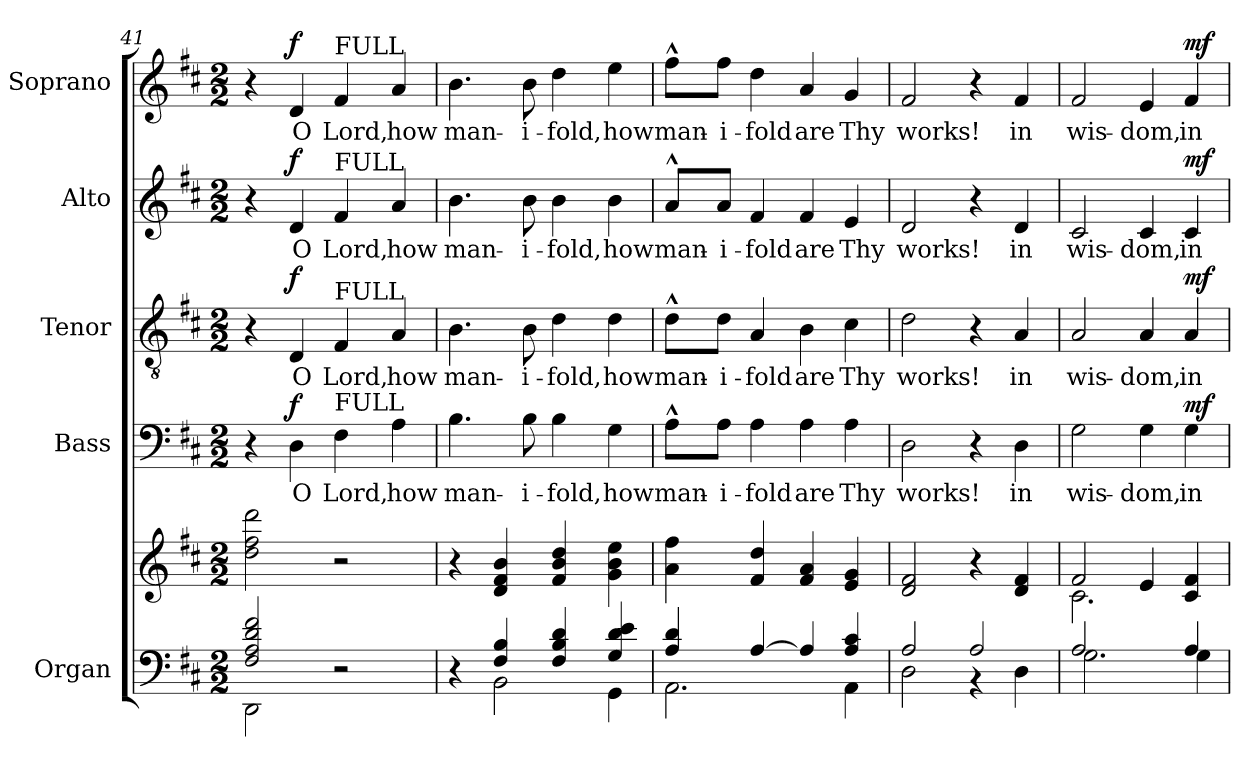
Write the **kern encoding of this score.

**kern	**kern	**kern	**text	**dynam	**kern	**text	**dynam	**kern	**text	**dynam	**kern	**text	**dynam
*part5	*part5	*part4	*part4	*part4	*part3	*part3	*part3	*part2	*part2	*part2	*part1	*part1	*part1
*staff6	*staff5	*staff4	*staff4	*staff4	*staff3	*staff3	*staff3	*staff2	*staff2	*staff2	*staff1	*staff1	*staff1
*I"Organ	*	*I"Bass	*	*	*I"Tenor	*	*	*I"Alto	*	*	*I"Soprano	*	*
*I'Org.	*	*I'B.	*	*	*I'T.	*	*	*I'A.	*	*	*I'S.	*	*
*clefF4	*clefG2	*clefF4	*	*	*clefGv2	*	*	*clefG2	*	*	*clefG2	*	*
*	*	*	*	*	*ITrd7c12	*	*	*	*	*	*	*	*
*k[f#c#]	*k[f#c#]	*k[f#c#]	*	*	*k[f#c#]	*	*	*k[f#c#]	*	*	*k[f#c#]	*	*
*D:	*D:	*D:	*	*	*D:	*	*	*D:	*	*	*D:	*	*
*M2/2	*M2/2	*M2/2	*	*	*M2/2	*	*	*M2/2	*	*	*M2/2	*	*
=41	=41	=41	=41	=41	=41	=41	=41	=41	=41	=41	=41	=41	=41
*^	*	*	*	*	*	*	*	*	*	*	*	*	*
*	*^	*	*	*	*	*	*	*	*	*	*	*	*	*
2F#i/ 2Ai 2di 2f#i	2ryy	2DDi\	2ddi\ 2ff#i 2dddi	4r	.	.	4r	.	.	4r	.	.	4r	.	.
!	!	!	!	!	!LO:LY:b:color=#000000	!	!	!	!	!	!	!	!	!	!
!	!	!	!	!	!	!	!	!LO:LY:b:color=#000000	!	!	!	!	!	!	!
!	!	!	!	!	!	!	!	!	!	!	!LO:LY:b:color=#000000	!	!	!	!
!	!	!	!	!	!	!	!	!	!	!	!	!	!	!LO:LY:b:color=#000000	!
.	.	.	.	4Di\	O	f	4DDi/	O	f	4di/	O	f	4di/	O	f
!	!	!	!	!	!LO:LY:b:color=#000000	!	!	!	!	!	!	!	!	!	!
!	!	!	!	!	!	!	!	!LO:LY:b:color=#000000	!	!	!	!	!	!	!
!	!	!	!	!	!	!	!	!	!	!	!LO:LY:b:color=#000000	!	!	!	!
!	!	!	!	!	!	!	!	!	!	!	!	!	!LO:TX:a:t=FULL	!	!
!	!	!	!	!	!	!	!	!	!	!LO:TX:a:t=FULL	!	!	!	!	!
!	!	!	!	!	!	!	!LO:TX:a:t=FULL	!	!	!	!	!	!	!	!
!	!	!	!	!LO:TX:a:t=FULL	!	!	!	!	!	!	!	!	!	!	!
!	!	!	!	!	!	!	!	!	!	!	!	!	!	!LO:LY:b:color=#000000	!
2r	2ryy	2ryy	2r	4F#i\	Lord,	.	4FF#i/	Lord,	.	4f#i/	Lord,	.	4f#i/	Lord,	.
!	!	!	!	!	!LO:LY:b:color=#000000	!	!	!	!	!	!	!	!	!	!
!	!	!	!	!	!	!	!	!LO:LY:b:color=#000000	!	!	!	!	!	!	!
!	!	!	!	!	!	!	!	!	!	!	!LO:LY:b:color=#000000	!	!	!	!
!	!	!	!	!	!	!	!	!	!	!	!	!	!	!LO:LY:b:color=#000000	!
.	.	.	.	4Ai\	how	.	4AAi/	how	.	4ai/	how	.	4ai/	how	.
*	*v	*v	*	*	*	*	*	*	*	*	*	*	*	*	*
=42	=42	=42	=42	=42	=42	=42	=42	=42	=42	=42	=42	=42	=42	=42
!	!	!	!	!LO:LY:b:color=#000000	!	!	!	!	!	!	!	!	!	!
!	!	!	!	!	!	!	!LO:LY:b:color=#000000	!	!	!	!	!	!	!
!	!	!	!	!	!	!	!	!	!	!LO:LY:b:color=#000000	!	!	!	!
!	!	!	!	!	!	!	!	!	!	!	!	!	!LO:LY:b:color=#000000	!
4r	4ryy	4r	4.Bi\	man-	.	4.BBi\	man-	.	4.bi\	man-	.	4.bi\	man-	.
4F#i/ 4Bi	2BBi\	4di/ 4f#i 4bi	.	.	.	.	.	.	.	.	.	.	.	.
!	!	!	!	!LO:LY:b:color=#000000	!	!	!	!	!	!	!	!	!	!
!	!	!	!	!	!	!	!LO:LY:b:color=#000000	!	!	!	!	!	!	!
!	!	!	!	!	!	!	!	!	!	!LO:LY:b:color=#000000	!	!	!	!
!	!	!	!	!	!	!	!	!	!	!	!	!	!LO:LY:b:color=#000000	!
.	.	.	8Bi\	-i-	.	8BBi\	-i-	.	8bi\	-i-	.	8bi\	-i-	.
!	!	!	!	!LO:LY:b:color=#000000	!	!	!	!	!	!	!	!	!	!
!	!	!	!	!	!	!	!LO:LY:b:color=#000000	!	!	!	!	!	!	!
!	!	!	!	!	!	!	!	!	!	!LO:LY:b:color=#000000	!	!	!	!
!	!	!	!	!	!	!	!	!	!	!	!	!	!LO:LY:b:color=#000000	!
4F#i/ 4Bi 4di	.	4f#i/ 4bi 4ddi	4Bi\	-fold,	.	4Di\	-fold,	.	4bi\	-fold,	.	4ddi\	-fold,	.
!	!	!	!	!LO:LY:b:color=#000000	!	!	!	!	!	!	!	!	!	!
!	!	!	!	!	!	!	!LO:LY:b:color=#000000	!	!	!	!	!	!	!
!	!	!	!	!	!	!	!	!	!	!LO:LY:b:color=#000000	!	!	!	!
!	!	!	!	!	!	!	!	!	!	!	!	!	!LO:LY:b:color=#000000	!
4Gi/ 4di 4ei	4GGi\	4gi\ 4bi 4eei	4Gi\	how	.	4Di\	how	.	4bi\	how	.	4eei\	how	.
=43	=43	=43	=43	=43	=43	=43	=43	=43	=43	=43	=43	=43	=43	=43
!	!	!	!	!LO:LY:b:color=#000000	!	!	!	!	!	!	!	!	!	!
!	!	!	!	!	!	!	!LO:LY:b:color=#000000	!	!	!	!	!	!	!
!	!	!	!	!	!	!	!	!	!	!LO:LY:b:color=#000000	!	!	!	!
!	!	!	!	!	!	!	!	!	!	!	!	!	!LO:LY:b:color=#000000	!
4Ai/ 4di	2.AAi\	4ai\ 4ff#i	8A^^i\L	man-	.	8D^^i\L	man-	.	8a^^i/L	man-	.	8ff#^^i\L	man-	.
!	!	!	!	!LO:LY:b:color=#000000	!	!	!	!	!	!	!	!	!	!
!	!	!	!	!	!	!	!LO:LY:b:color=#000000	!	!	!	!	!	!	!
!	!	!	!	!	!	!	!	!	!	!LO:LY:b:color=#000000	!	!	!	!
!	!	!	!	!	!	!	!	!	!	!	!	!	!LO:LY:b:color=#000000	!
.	.	.	8Ai\J	-i-	.	8Di\J	-i-	.	8ai/J	-i-	.	8ff#i\J	-i-	.
!	!	!	!	!LO:LY:b:color=#000000	!	!	!	!	!	!	!	!	!	!
!	!	!	!	!	!	!	!LO:LY:b:color=#000000	!	!	!	!	!	!	!
!	!	!	!	!	!	!	!	!	!	!LO:LY:b:color=#000000	!	!	!	!
!	!	!	!	!	!	!	!	!	!	!	!	!	!LO:LY:b:color=#000000	!
[>4Ai/	.	4f#i/ 4ddi	4Ai\	-fold	.	4AAi/	-fold	.	4f#i/	-fold	.	4ddi\	-fold	.
!	!	!	!	!LO:LY:b:color=#000000	!	!	!	!	!	!	!	!	!	!
!	!	!	!	!	!	!	!LO:LY:b:color=#000000	!	!	!	!	!	!	!
!	!	!	!	!	!	!	!	!	!	!LO:LY:b:color=#000000	!	!	!	!
!	!	!	!	!	!	!	!	!	!	!	!	!	!LO:LY:b:color=#000000	!
4Ai/]	.	4f#i/ 4ai	4Ai\	are	.	4BBi\	are	.	4f#i/	are	.	4ai/	are	.
!	!	!	!	!LO:LY:b:color=#000000	!	!	!	!	!	!	!	!	!	!
!	!	!	!	!	!	!	!LO:LY:b:color=#000000	!	!	!	!	!	!	!
!	!	!	!	!	!	!	!	!	!	!LO:LY:b:color=#000000	!	!	!	!
!	!	!	!	!	!	!	!	!	!	!	!	!	!LO:LY:b:color=#000000	!
4Ai/ 4c#i	4AAi\	4ei/ 4gi	4Ai\	Thy	.	4C#i\	Thy	.	4ei/	Thy	.	4gi/	Thy	.
=44	=44	=44	=44	=44	=44	=44	=44	=44	=44	=44	=44	=44	=44	=44
!	!	!	!	!LO:LY:b:color=#000000	!	!	!	!	!	!	!	!	!	!
!	!	!	!	!	!	!	!LO:LY:b:color=#000000	!	!	!	!	!	!	!
!	!	!	!	!	!	!	!	!	!	!LO:LY:b:color=#000000	!	!	!	!
!	!	!	!	!	!	!	!	!	!	!	!	!	!LO:LY:b:color=#000000	!
2Ai/	2Di\	2di/ 2f#i	2Di\	works!	.	2Di\	works!	.	2di/	works!	.	2f#i/	works!	.
2Ai/	4r	4r	4r	.	.	4r	.	.	4r	.	.	4r	.	.
!	!	!	!	!LO:LY:b:color=#000000	!	!	!	!	!	!	!	!	!	!
!	!	!	!	!	!	!	!LO:LY:b:color=#000000	!	!	!	!	!	!	!
!	!	!	!	!	!	!	!	!	!	!LO:LY:b:color=#000000	!	!	!	!
!	!	!	!	!	!	!	!	!	!	!	!	!	!LO:LY:b:color=#000000	!
.	4Di\	4di/ 4f#i	4Di\	in	.	4AAi/	in	.	4di/	in	.	4f#i/	in	.
!!LO:PB:g=z
=45	=45	=45	=45	=45	=45	=45	=45	=45	=45	=45	=45	=45	=45	=45
*	*	*^	*	*	*	*	*	*	*	*	*	*	*	*
!	!	!	!	!	!LO:LY:b:color=#000000	!	!	!	!	!	!	!	!	!	!
!	!	!	!	!	!	!	!	!LO:LY:b:color=#000000	!	!	!	!	!	!	!
!	!	!	!	!	!	!	!	!	!	!	!LO:LY:b:color=#000000	!	!	!	!
!	!	!	!	!	!	!	!	!	!	!	!	!	!	!LO:LY:b:color=#000000	!
2Ai/	2.Gi\	2f#i/	2.c#i\	2Gi\	wis-	.	2AAi/	wis-	.	2c#i/	wis-	.	2f#i/	wis-	.
!	!	!	!	!	!LO:LY:b:color=#000000	!	!	!	!	!	!	!	!	!	!
!	!	!	!	!	!	!	!	!LO:LY:b:color=#000000	!	!	!	!	!	!	!
!	!	!	!	!	!	!	!	!	!	!	!LO:LY:b:color=#000000	!	!	!	!
!	!	!	!	!	!	!	!	!	!	!	!	!	!	!LO:LY:b:color=#000000	!
4ryy	.	4ei/	.	4Gi\	-dom,	.	4AAi/	-dom,	.	4c#i/	-dom,	.	4ei/	-dom,	.
!	!	!	!	!	!LO:LY:b:color=#000000	!	!	!	!	!	!	!	!	!	!
!	!	!	!	!	!	!	!	!LO:LY:b:color=#000000	!	!	!	!	!	!	!
!	!	!	!	!	!	!	!	!	!	!	!LO:LY:b:color=#000000	!	!	!	!
!	!	!	!	!	!	!	!	!	!	!	!	!	!	!LO:LY:b:color=#000000	!
4Ai/	4Gi\	4c#i/ 4f#i	4ryy	4Gi\	in	mf	4AAi/	in	mf	4c#i/	in	mf	4f#i/	in	mf
*v	*v	*	*	*	*	*	*	*	*	*	*	*	*	*	*
*	*v	*v	*	*	*	*	*	*	*	*	*	*	*	*
=	=	=	=	=	=	=	=	=	=	=	=	=	=
*-	*-	*-	*-	*-	*-	*-	*-	*-	*-	*-	*-	*-	*-
